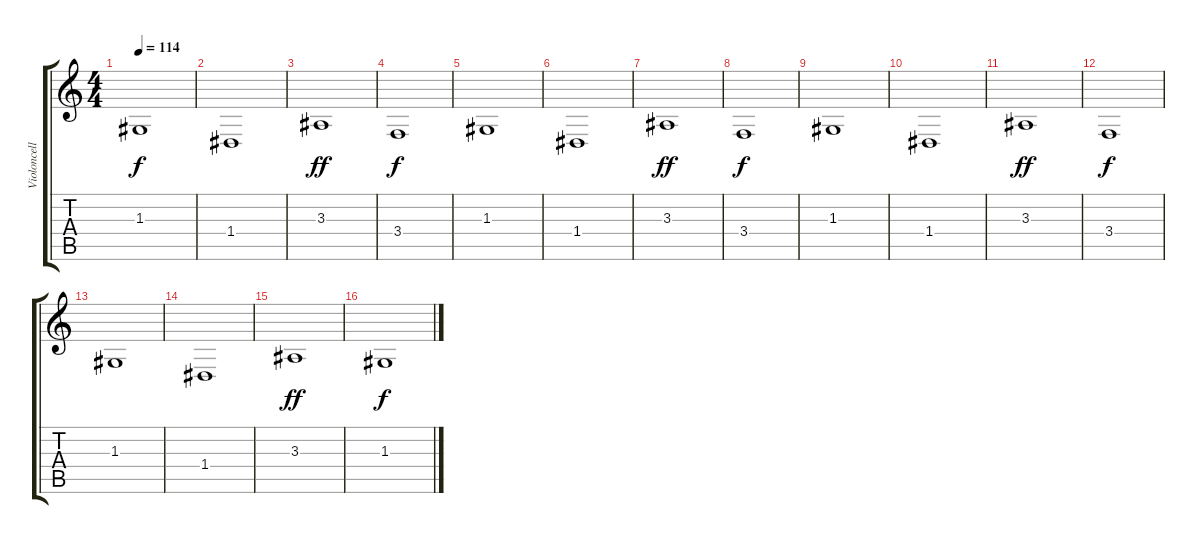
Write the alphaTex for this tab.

\track ("Violoncello" "Violoncell") {instrument stringensemble1}
\staff {score tabs}
\tuning (E4 B3 G3 D3 A2 E2) {hide}
\ts (4 4)
\tempo 114
\clef g2
\ks c
1.3.1{dy f} |
1.4.1 |
3.3.1{dy ff} |
3.4.1{dy f} |
1.3.1 |
1.4.1 |
3.3.1{dy ff} |
3.4.1{dy f} |
1.3.1 |
1.4.1 |
3.3.1{dy ff} |
3.4.1{dy f} |
1.3.1 |
1.4.1 |
3.3.1{dy ff} |
1.3.1{dy f}
